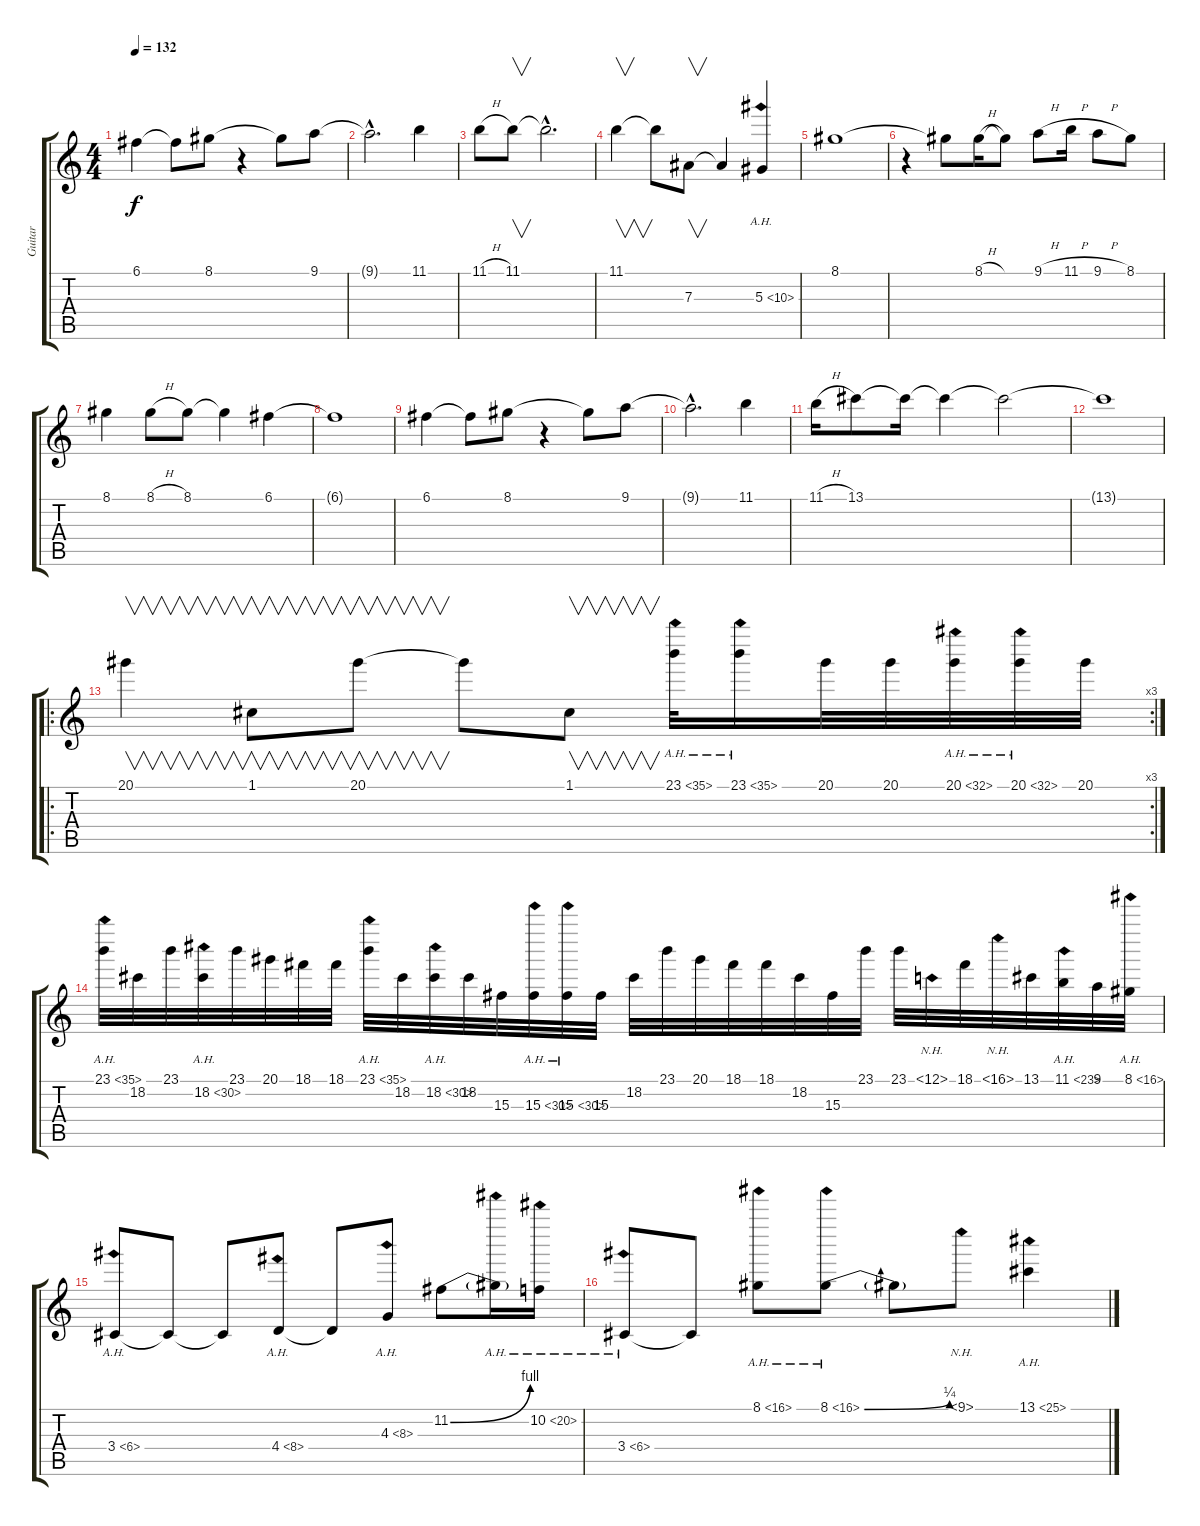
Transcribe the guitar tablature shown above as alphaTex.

\track ("Guitar" "Guitar") {instrument overdrivenguitar}
\staff {score tabs}
\tuning (C4 G3 Eb3 Bb2 F2 C2) {hide}
\ts (4 4)
\tempo 132
\clef g2
\ks c
6.1.4{dy f} 6.1{t}.8 8.1.8 r.4 8.1{t}.8 9.1.8 |
9.1{hac t}.2{d} 11.1.4 |
11.1{h}.8 11.1.8{v} 11.1{hac t}.2{d} |
11.1.4{v} 11.1{t}.8 7.3.8{v} 7.3{t}.4 5.3{ah 5}.4 |
8.1.1{volume 13 balance 16 instrument lead5charang} |
r.4 8.1{t}.8 8.1{h}.16 8.1{t}.8 9.1{h}.8 11.1{h}.16 9.1{h}.8 8.1.8 |
8.1.4 8.1{h}.8 8.1.8 8.1{t}.4 6.1.4 |
6.1{t}.1 |
6.1.4 6.1{t}.8 8.1.8 r.4 8.1{t}.8 9.1.8 |
9.1{hac t}.2{d} 11.1.4 |
11.1{h}.16 13.1.8 13.1{t}.16 13.1{t}.4 13.1{t}.2 |
13.1{t}.1 |
\ro
\rc 3
20.1.4{v volume 13 instrument lead5charang} 1.1.8{v} 20.1.8{v} 20.1{t}.8 1.1.8{v} 23.1{ah 12}.32 23.1{ah 12}.16 20.1.32 20.1.32 20.1{ah 12}.32 20.1{ah 12}.32 20.1.32 |
23.1{ah 12}.32 18.2.32 23.1.32 18.2{ah 12}.32 23.1.32 20.1.32 18.1.32 18.1.32 23.1{ah 12}.32 18.2.32 18.2{ah 12}.32 18.2.32 15.3.32 15.3{ah 15}.32 15.3{ah 15}.32 15.3.32 18.2.32 23.1.32 20.1.32 18.1.32 18.1.32 18.2.32 15.3.32 23.1.32 23.1.32 20.1{nh}.32 18.1.32 16.1{nh}.32 13.1.32 11.1{ah 12}.32 9.1.32 8.1{ah 8}.32 |
3.4{ah 3}.8{volume 13 instrument overdrivenguitar} 3.4{t}.8 3.4{t}.8 4.4{ah 4}.8 4.4{t}.8 4.3{ah 4}.8 11.2{be (bend 0 0 60 4)}.8 11.2{ah 10 t}.16 10.2{ah 10}.16 |
3.4{ah 3}.8{volume 13 instrument overdrivenguitar} 3.4{t}.8 8.1{ah 8}.8 8.1{be (bend 0 0 60 1) ah 8}.8 8.1{t}.8 9.1{nh}.8 13.1{ah 12}.4
